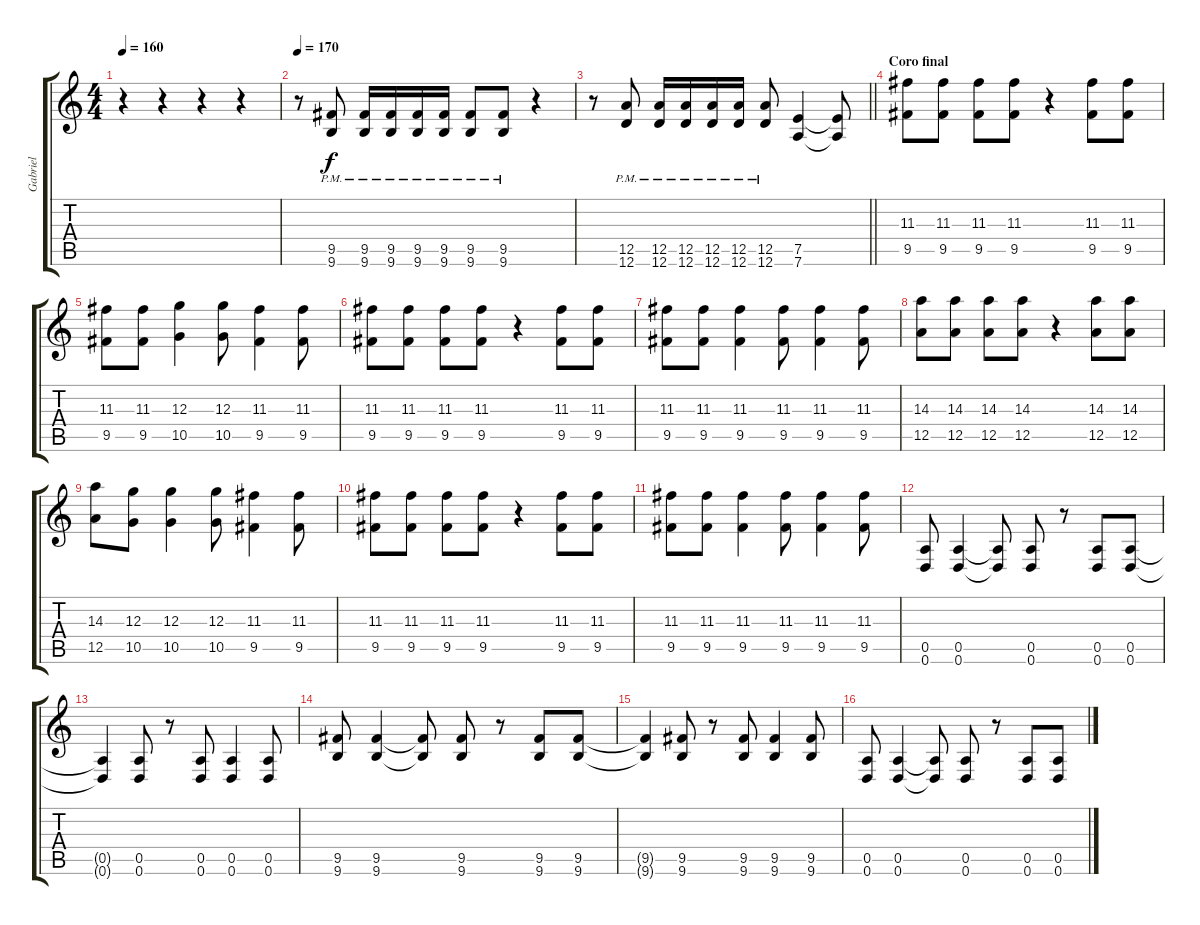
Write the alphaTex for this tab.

\track ("Gabriel" "Gabriel") {instrument acousticguitarsteel}
\staff {score tabs}
\tuning (E4 B3 G3 D3 A2 D2) {hide}
\ts (4 4)
\tempo 160
\clef g2
\ks c
r.4{dy f} r.4 r.4 r.4 |
\tempo 170
r.8 (9.5{pm} 9.6{pm}).8 (9.5{pm} 9.6{pm}).16 (9.5{pm} 9.6{pm}).16 (9.5{pm} 9.6{pm}).16 (9.5{pm} 9.6{pm}).16 (9.5{pm} 9.6{pm}).8 (9.5{pm} 9.6{pm}).8 r.4 |
\barLineRight lightlight
r.8 (12.5{pm} 12.6{pm}).8 (12.5{pm} 12.6{pm}).16 (12.5{pm} 12.6{pm}).16 (12.5{pm} 12.6{pm}).16 (12.5{pm} 12.6{pm}).16 (12.5{pm} 12.6{pm}).8 (7.5 7.6).4 (7.5{t} 7.6{t}).8 |
\section ("" "Coro final")
(11.3 9.5).8 (11.3 9.5).8 (11.3 9.5).8 (11.3 9.5).8 r.4 (11.3 9.5).8 (11.3 9.5).8 |
(11.3 9.5).8 (11.3 9.5).8 (12.3 10.5).4 (12.3 10.5).8 (11.3 9.5).4 (11.3 9.5).8 |
(11.3 9.5).8 (11.3 9.5).8 (11.3 9.5).8 (11.3 9.5).8 r.4 (11.3 9.5).8 (11.3 9.5).8 |
(11.3 9.5).8 (11.3 9.5).8 (11.3 9.5).4 (11.3 9.5).8 (11.3 9.5).4 (11.3 9.5).8 |
(14.3 12.5).8 (14.3 12.5).8 (14.3 12.5).8 (14.3 12.5).8 r.4 (14.3 12.5).8 (14.3 12.5).8 |
(14.3 12.5).8 (12.3 10.5).8 (12.3 10.5).4 (12.3 10.5).8 (11.3 9.5).4 (11.3 9.5).8 |
(11.3 9.5).8 (11.3 9.5).8 (11.3 9.5).8 (11.3 9.5).8 r.4 (11.3 9.5).8 (11.3 9.5).8 |
(11.3 9.5).8 (11.3 9.5).8 (11.3 9.5).4 (11.3 9.5).8 (11.3 9.5).4 (11.3 9.5).8 |
(0.5 0.6).8 (0.5 0.6).4 (0.5{t} 0.6{t}).8 (0.5 0.6).8 r.8 (0.5 0.6).8 (0.5 0.6).8 |
(0.5{t} 0.6{t}).4 (0.5 0.6).8 r.8 (0.5 0.6).8 (0.5 0.6).4 (0.5 0.6).8 |
(9.5 9.6).8 (9.5 9.6).4 (9.5{t} 9.6{t}).8 (9.5 9.6).8 r.8 (9.5 9.6).8 (9.5 9.6).8 |
(9.5{t} 9.6{t}).4 (9.5 9.6).8 r.8 (9.5 9.6).8 (9.5 9.6).4 (9.5 9.6).8 |
(0.5 0.6).8 (0.5 0.6).4 (0.5{t} 0.6{t}).8 (0.5 0.6).8 r.8 (0.5 0.6).8 (0.5 0.6).8
